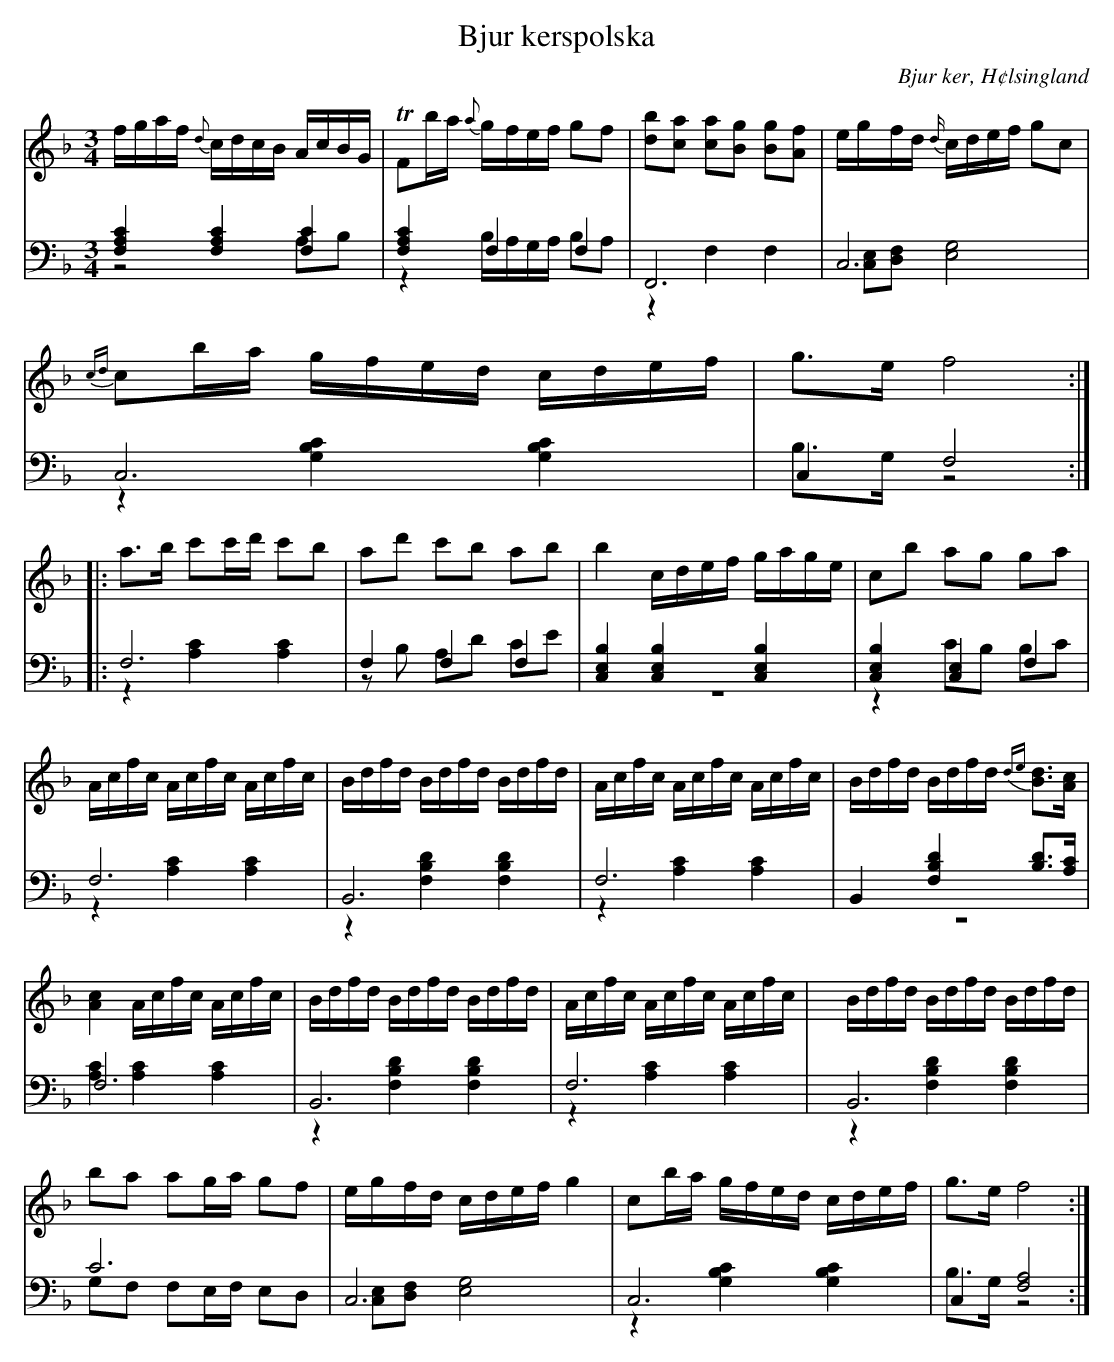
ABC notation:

X:1
T: Bjur kerspolska
O: Bjur ker, H¢lsingland
M: 3/4
L: 1/16
K: F
V:1
V:2
V:3 merge
V:1
fgaf {d}cdcB AcBG|TF2ba {a}gfef g2f2|[d2b2][c2a2] [c2a2][B2g2] [B2g2][A2f2] |egfd {d/}cdef g2c2|
{cd}c2ba gfed cdef|g2>e2 f8:|
|:a2>b2 c'2c'd' c'2b2|a2d'2 c'2b2 a2b2|b4 cdef gage|c2b2 a2g2 g2a2|
Acfc Acfc Acfc|Bdfd Bdfd Bdfd|Acfc Acfc Acfc|Bdfd Bdfd {de}[B2d2]>[A2c2]|
[A4c4] Acfc Acfc|Bdfd Bdfd Bdfd|Acfc Acfc Acfc|Bdfd Bdfd Bdfd|
b2a2 a2ga g2f2|egfd cdef g4|c2ba gfed cdef|g2>e2 f8:|
V:2 clef=bass
[F,4A,4C4] [F,4A,4C4] [F,4C4]|[F,4A,4C4] F,4 F,4|F,,12|C,12|
C,12|C,4 F,8:|
|:F,12|F,4 F,4 F,4|[C,4E,4B,4] [C,4E,4B,4] [C,4E,4B,4]|[C,4E,4B,4] [C,4E,4] F,4|
F,12|B,,12|F,12|B,,4 [F,4B,4D4] [B,2D2]>[A,2C2]|
F,12|B,,12|F,12|B,,12|
C12|C,12|C,12|C,4 [F,8A,8]:|
V:3 clef=bass
z8 A,2B,2|z4 B,A,G,A, B,2A,2|z4 F,4 F,4|[C,2E,2][D,2F,2] [E,8G,8]|
z4 [G,4B,4C4] [G,4B,4C4]|B,2>G,2 z8:|
|:z4 [A,4C4] [A,4C4]|z2B,2 A,2D2 C2E2|z12|z4 C2B,2 B,2C2|
z4 [A,4C4] [A,4C4]|z4 [F,4B,4D4] [F,4B,4D4]|z4 [A,4C4] [A,4C4]|z12|
[A,4C4] [A,4C4] [A,4C4]|z4 [F,4B,4D4] [F,4B,4D4]|z4 [A,4C4] [A,4C4]|
|z4 [F,4B,4D4] [F,4B,4D4]|G,2F,2 F,2E,F, E,2D,2|[C,2E,2][D,2F,2] [E,8G,8]|z4 [G,4B,4C4] [G,4B,4C4]|B,2>G,2 z8:|
